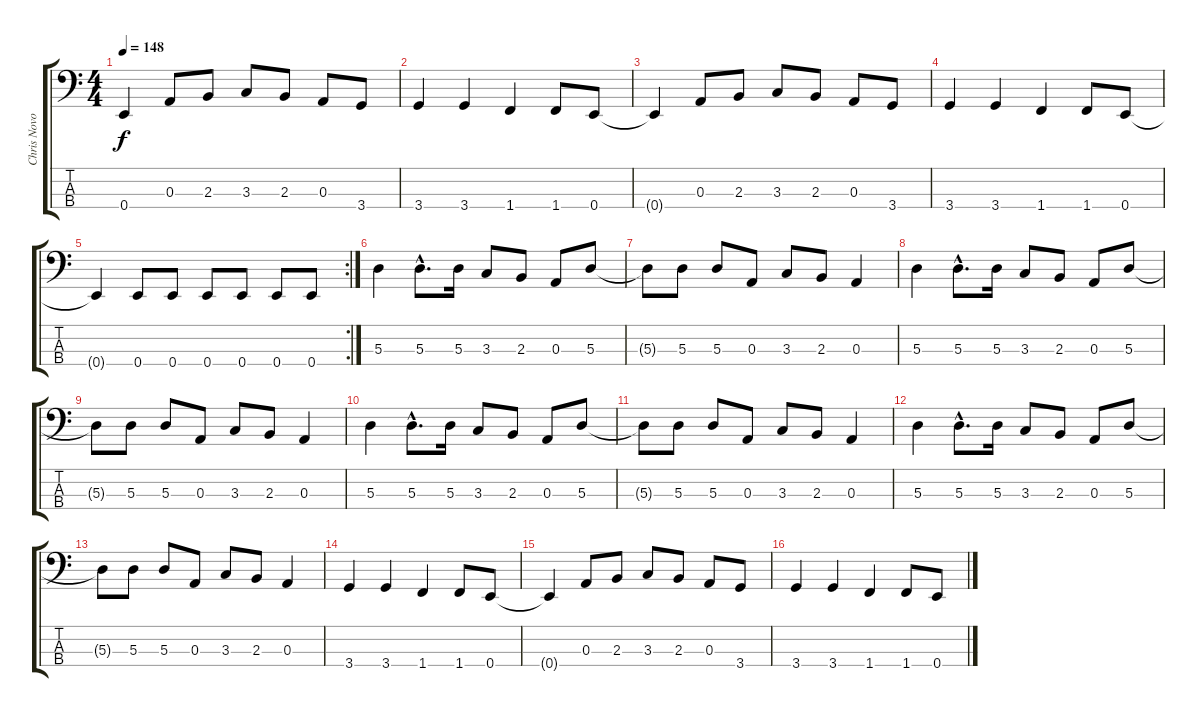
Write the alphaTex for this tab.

\track ("Chris Novoselic" "Chris Novo") {instrument electricbasspick}
\staff {score tabs}
\tuning (G2 D2 A1 E1) {hide}
\ts (4 4)
\tempo 148
\clef f4
\ks c
0.4{t}.4{dy f} 0.3.8 2.3.8 3.3.8 2.3.8 0.3.8 3.4.8 |
3.4.4 3.4.4 1.4.4 1.4.8 0.4.8 |
0.4{t}.4 0.3.8 2.3.8 3.3.8 2.3.8 0.3.8 3.4.8 |
3.4.4 3.4.4 1.4.4 1.4.8 0.4.8 |
\rc 2
0.4{t}.4 0.4.8 0.4.8 0.4.8 0.4.8 0.4.8 0.4.8 |
5.3.4 5.3{hac}.8{d} 5.3.16 3.3.8 2.3.8 0.3.8 5.3.8 |
5.3{t}.8 5.3.8 5.3.8 0.3.8 3.3.8 2.3.8 0.3.4 |
5.3.4 5.3{hac}.8{d} 5.3.16 3.3.8 2.3.8 0.3.8 5.3.8 |
5.3{t}.8 5.3.8 5.3.8 0.3.8 3.3.8 2.3.8 0.3.4 |
5.3.4 5.3{hac}.8{d} 5.3.16 3.3.8 2.3.8 0.3.8 5.3.8 |
5.3{t}.8 5.3.8 5.3.8 0.3.8 3.3.8 2.3.8 0.3.4 |
5.3.4 5.3{hac}.8{d} 5.3.16 3.3.8 2.3.8 0.3.8 5.3.8 |
5.3{t}.8 5.3.8 5.3.8 0.3.8 3.3.8 2.3.8 0.3.4 |
3.4.4 3.4.4 1.4.4 1.4.8 0.4.8 |
0.4{t}.4 0.3.8 2.3.8 3.3.8 2.3.8 0.3.8 3.4.8 |
3.4.4 3.4.4 1.4.4 1.4.8 0.4.8
